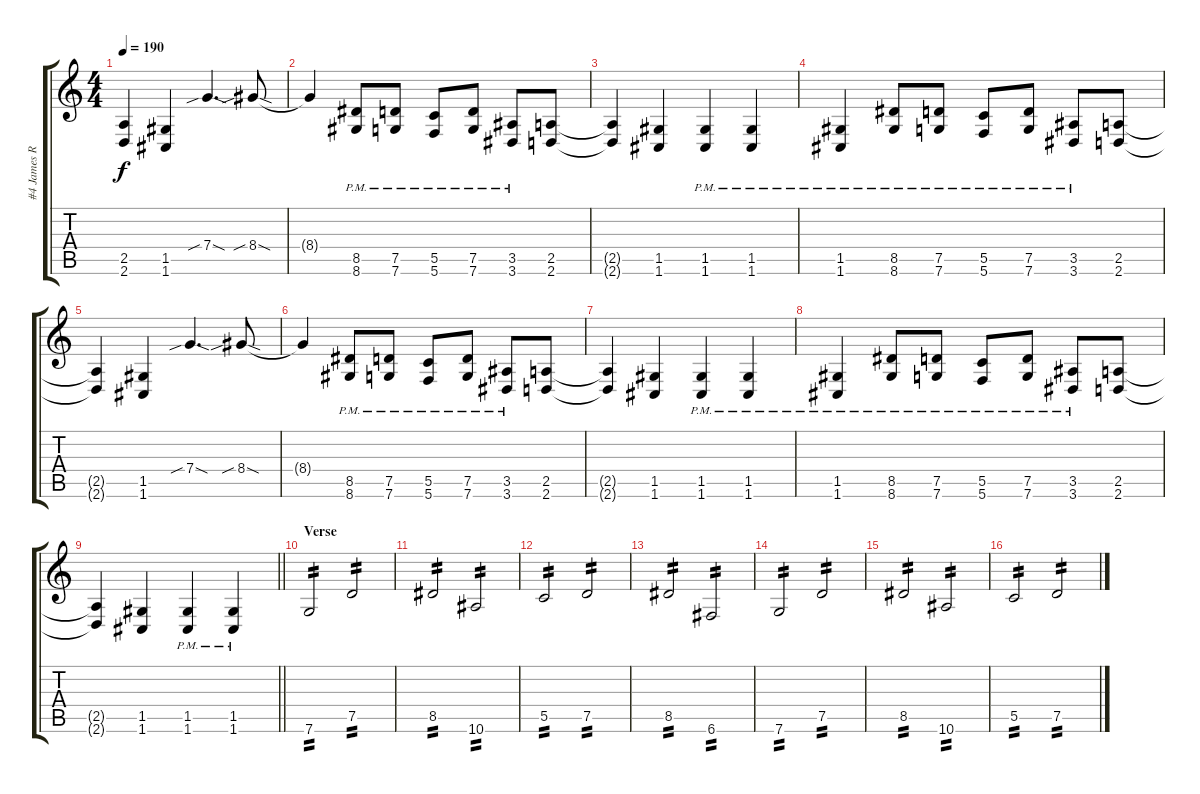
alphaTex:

\track ("#4 James Root" "#4 James R") {instrument distortionguitar}
\staff {score tabs}
\tuning (D4 A3 F3 C3 G2 C2) {hide}
\ts (4 4)
\tempo 190
\clef g2
\ks c
(2.5{t} 2.6{t}).4{dy f} (1.5 1.6).4 7.4{sib sod}.4{d} 8.4{sib sod}.8 |
8.4{t}.4 (8.5{pm} 8.6{pm}).8 (7.5{pm} 7.6{pm}).8 (5.5{pm} 5.6{pm}).8 (7.5{pm} 7.6{pm}).8 (3.5{pm} 3.6{pm}).8 (2.5 2.6).8 |
(2.5{t} 2.6{t}).4 (1.5 1.6).4 (1.5{pm} 1.6{pm}).4 (1.5{pm} 1.6{pm}).4 |
(1.5{pm} 1.6{pm}).4 (8.5{pm} 8.6{pm}).8 (7.5{pm} 7.6{pm}).8 (5.5{pm} 5.6{pm}).8 (7.5{pm} 7.6{pm}).8 (3.5{pm} 3.6{pm}).8 (2.5 2.6).8 |
(2.5{t} 2.6{t}).4 (1.5 1.6).4 7.4{sib sod}.4{d} 8.4{sib sod}.8 |
8.4{t}.4 (8.5{pm} 8.6{pm}).8 (7.5{pm} 7.6{pm}).8 (5.5{pm} 5.6{pm}).8 (7.5{pm} 7.6{pm}).8 (3.5{pm} 3.6{pm}).8 (2.5 2.6).8 |
(2.5{t} 2.6{t}).4 (1.5 1.6).4 (1.5{pm} 1.6{pm}).4 (1.5{pm} 1.6{pm}).4 |
(1.5{pm} 1.6{pm}).4 (8.5{pm} 8.6{pm}).8 (7.5{pm} 7.6{pm}).8 (5.5{pm} 5.6{pm}).8 (7.5{pm} 7.6{pm}).8 (3.5{pm} 3.6{pm}).8 (2.5 2.6).8 |
\barLineRight lightlight
(2.5{t} 2.6{t}).4 (1.5 1.6).4 (1.5{pm} 1.6{pm}).4 (1.5{pm} 1.6{pm}).4 |
\section ("" "Verse")
7.6.2{tp 2} 7.5.2{tp 2} |
8.5.2{tp 2} 10.6.2{tp 2} |
5.5.2{tp 2} 7.5.2{tp 2} |
8.5.2{tp 2} 6.6.2{tp 2} |
7.6.2{tp 2} 7.5.2{tp 2} |
8.5.2{tp 2} 10.6.2{tp 2} |
5.5.2{tp 2} 7.5.2{tp 2}
